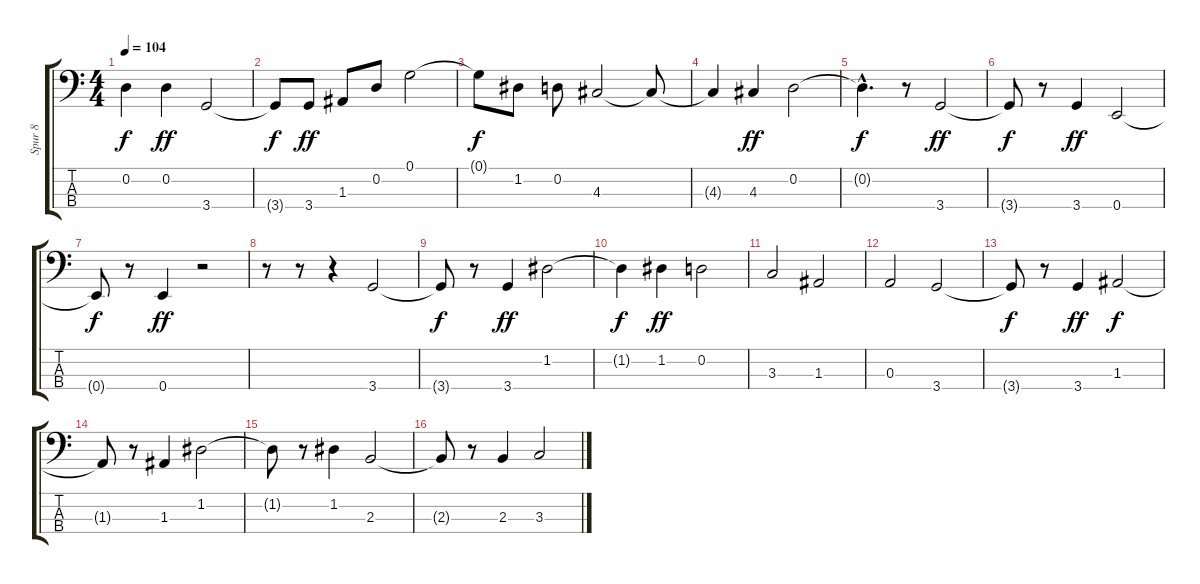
\track ("Spur 8" "Spur 8") {instrument electricbassfinger}
\staff {score tabs}
\tuning (G2 D2 A1 E1) {hide}
\ts (4 4)
\tempo 104
\clef f4
\ks c
0.2{t}.4{dy f} 0.2.4{dy ff} 3.4.2 |
3.4{t}.8{dy f} 3.4.8{dy ff} 1.3.8 0.2.8 0.1.2 |
0.1{t}.8{dy f} 1.2.8 0.2.8 4.3.2 4.3{t}.8 |
4.3{t}.4 4.3.4{dy ff} 0.2.2 |
0.2{hac t}.4{d dy f} r.8 3.4.2{dy ff} |
3.4{t}.8{dy f} r.8 3.4.4{dy ff} 0.4.2 |
0.4{t}.8{dy f} r.8 0.4.4{dy ff} r.2 |
r.8 r.8 r.4 3.4.2 |
3.4{t}.8{dy f} r.8 3.4.4{dy ff} 1.2.2 |
1.2{t}.4{dy f} 1.2.4{dy ff} 0.2.2 |
3.3.2 1.3.2 |
0.3.2 3.4.2 |
3.4{t}.8{dy f} r.8 3.4.4{dy ff} 1.3.2{dy f} |
1.3{t}.8 r.8 1.3.4 1.2.2 |
1.2{t}.8 r.8 1.2.4 2.3.2 |
2.3{t}.8 r.8 2.3.4 3.3.2
